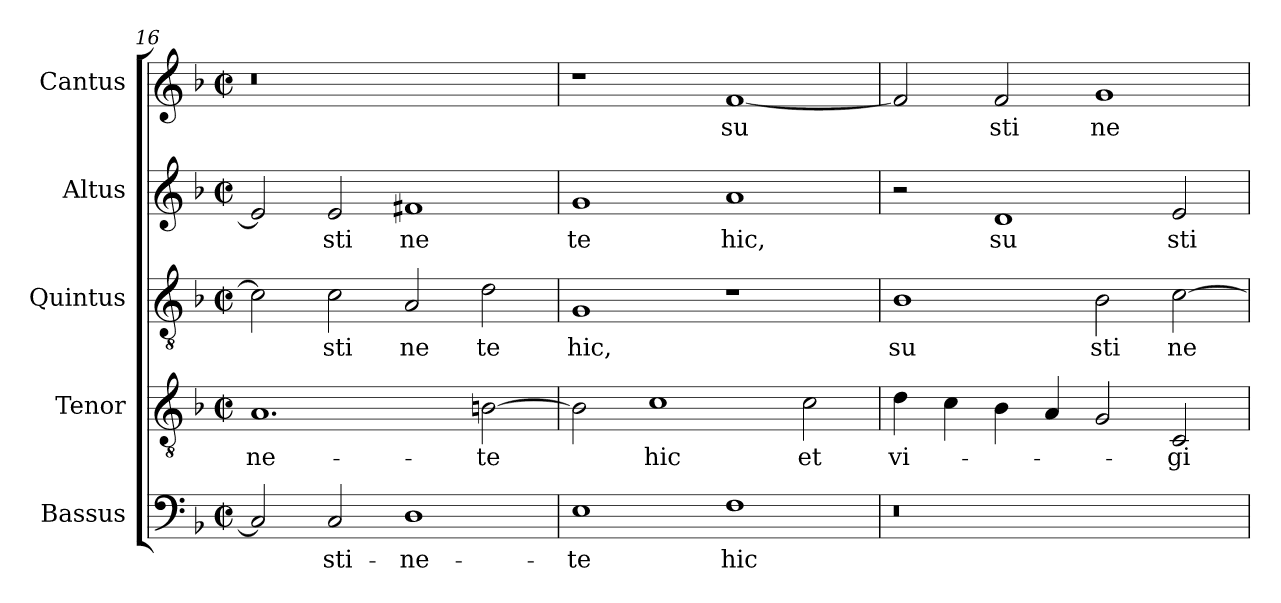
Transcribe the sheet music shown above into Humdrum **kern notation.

**kern	**text	**kern	**text	**kern	**text	**kern	**text	**kern	**text
*part5	*part5	*part4	*part4	*part3	*part3	*part2	*part2	*part1	*part1
*staff5	*staff5	*staff4	*staff4	*staff3	*staff3	*staff2	*staff2	*staff1	*staff1
*I"Bassus	*	*I"Tenor	*	*I"Quintus	*	*I"Altus	*	*I"Cantus	*
!!LO:LB:g=z
*clefF4	*	*clefGv2	*	*clefGv2	*	*clefG2	*	*clefG2	*
*k[b-]	*	*k[b-]	*	*k[b-]	*	*k[b-]	*	*k[b-]	*
*F:	*	*F:	*	*F:	*	*F:	*	*F:	*
*M2/2	*	*M2/2	*	*M2/2	*	*M2/2	*	*M2/2	*
*met(c|)	*	*met(c|)	*	*met(c|)	*	*met(c|)	*	*met(c|)	*
=16	=16	=16	=16	=16	=16	=16	=16	=16	=16
!	!	!	!LO:LY:b:cj	!	!	!	!	!	!
2C/]	.	1.A	ne-	2c\]	.	2e/]	.	0r	.
!	!LO:LY:b:cj	!	!	!	!LO:LY:b:cj	!	!LO:LY:b:cj	!	!
2C/	sti-	.	.	2c\	-sti	2e/	sti	.	.
!	!LO:LY:b:cj	!	!	!	!LO:LY:b:cj	!	!LO:LY:b:cj	!	!
1D	-ne-	.	.	2A/	ne	1f#X	ne	.	.
!	!	!	!LO:LY:b:cj	!	!LO:LY:b:cj	!	!	!	!
.	.	[>2Bn\	-te	2d\	te	.	.	.	.
=17	=17	=17	=17	=17	=17	=17	=17	=17	=17
!	!LO:LY:b:cj	!	!	!	!LO:LY:b:cj	!	!LO:LY:b:cj	!	!
1E	-te	2B\]	.	1G	hic,	1g	te	1r	.
!	!	!	!LO:LY:b:cj	!	!	!	!	!	!
.	.	1c	hic	.	.	.	.	.	.
!	!LO:LY:b:cj	!	!	!	!	!	!LO:LY:b:cj	!	!LO:LY:b:cj
1F	hic	.	.	1r	.	1a	hic,	[<1f	su
!	!	!	!LO:LY:b:cj	!	!	!	!	!	!
.	.	2c\	et	.	.	.	.	.	.
=18	=18	=18	=18	=18	=18	=18	=18	=18	=18
!	!	!	!LO:LY:b:cj	!	!LO:LY:b:cj	!	!	!	!
0r	.	4d\	vi-	1B-	su	2r	.	2f/]	.
.	.	4c\	.	.	.	.	.	.	.
!	!	!	!	!	!	!	!LO:LY:b:cj	!	!LO:LY:b:cj
.	.	4B-\	.	.	.	1d	su	2f/	sti
.	.	4A/	.	.	.	.	.	.	.
!	!	!	!	!	!LO:LY:b:cj	!	!	!	!LO:LY:b:cj
.	.	2G/	.	2B-\	sti	.	.	1g	ne
!	!	!	!LO:LY:b:cj	!	!LO:LY:b:cj	!	!LO:LY:b:cj	!	!
.	.	2C/	-gi-	[>2c\	ne	2e/	sti	.	.
=	=	=	=	=	=	=	=	=	=
*-	*-	*-	*-	*-	*-	*-	*-	*-	*-
